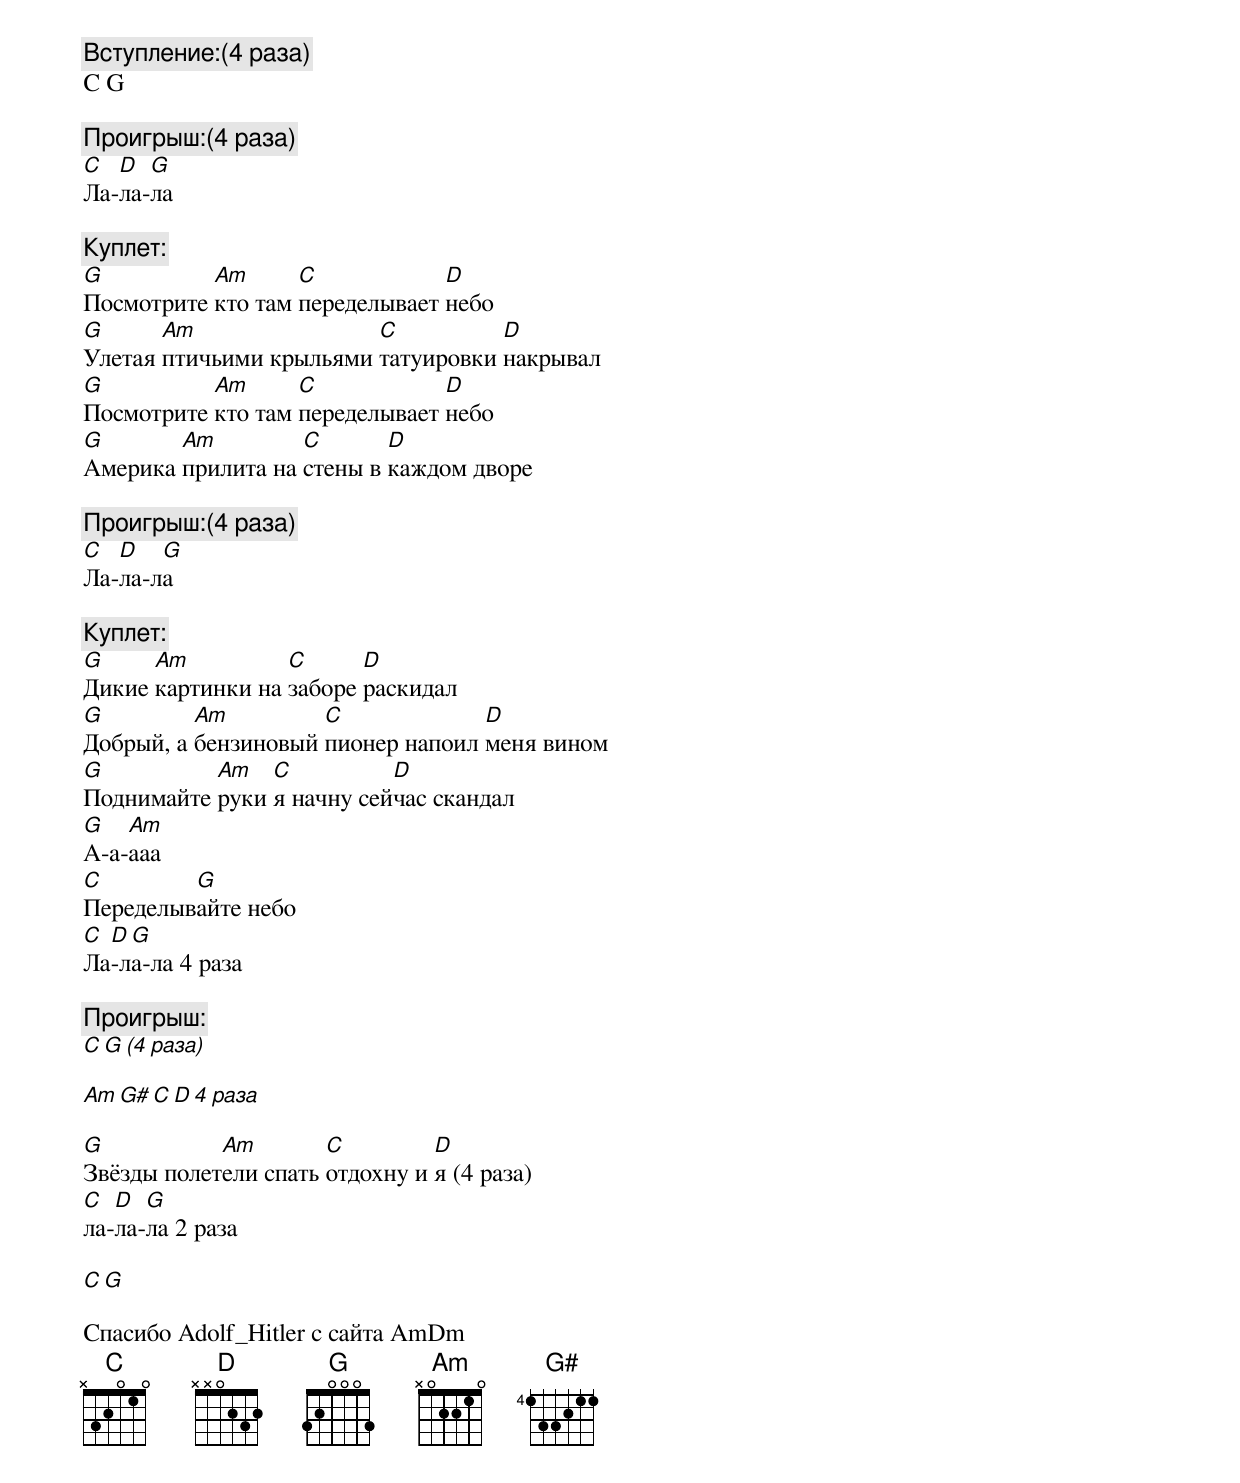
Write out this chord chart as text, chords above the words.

[Вступление]:(4 раза)
C G

[Проигрыш]:(4 раза)
C  D  G
Ла-ла-ла

[Куплет]:
G          Am      C            D
Посмотрите кто там переделывает небо
G      Am                C          D
Улетая птичьими крыльями татуировки накрывал
G          Am      C            D
Посмотрите кто там переделывает небо
G       Am         C       D
Америка прилита на стены в каждом дворе

[Проигрыш]:(4 раза)
C  D   G
Ла-ла-ла

[Куплет]:
G     Am          C      D
Дикие картинки на заборе раскидал
G         Am         C             D
Добрый, а бензиновый пионер напоил меня вином
G          Am   C          D
Поднимайте руки я начну сейчас скандал
G   Am
А-а-ааа
C        G
Переделывайте небо
C D G
Ла-ла-ла 4 раза

[Проигрыш]:
C G (4 раза)

Am G# C D 4 раза

G           Am        C         D
Звёзды полетели спать отдохну и я (4 раза)
C  D  G
ла-ла-ла 2 раза

C  G

Спасибо Adolf_Hitler с сайта AmDm
